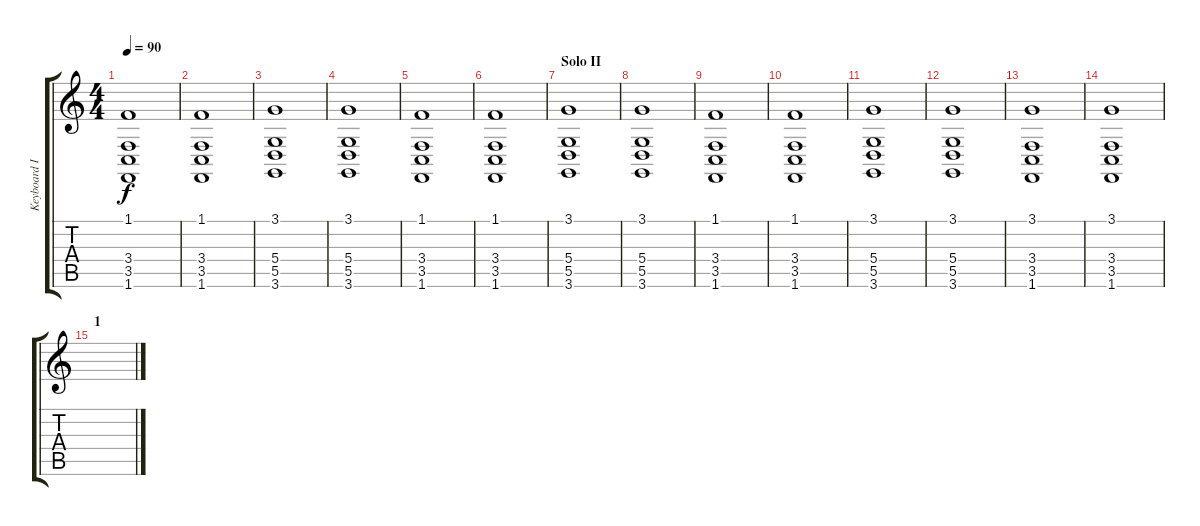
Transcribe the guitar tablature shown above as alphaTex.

\track ("Keyboard II (Choir)" "Keyboard I") {instrument choiraahs}
\staff {score tabs}
\tuning (E4 B3 G3 D3 A2 E2) {hide}
\ts (4 4)
\tempo 90
\clef g2
\ks c
(1.1 3.4 3.5 1.6).1{dy f} |
(1.1 3.4 3.5 1.6).1 |
(3.1 5.4 5.5 3.6).1 |
(3.1 5.4 5.5 3.6).1 |
(1.1 3.4 3.5 1.6).1 |
(1.1 3.4 3.5 1.6).1 |
\section ("" "Solo II")
(3.1 5.4 5.5 3.6).1 |
(3.1 5.4 5.5 3.6).1 |
(1.1 3.4 3.5 1.6).1 |
(1.1 3.4 3.5 1.6).1 |
(3.1 5.4 5.5 3.6).1 |
(3.1 5.4 5.5 3.6).1 |
(3.1 3.4 3.5 1.6).1 |
(3.1 3.4 3.5 1.6).1 |
\section ("" "1")
